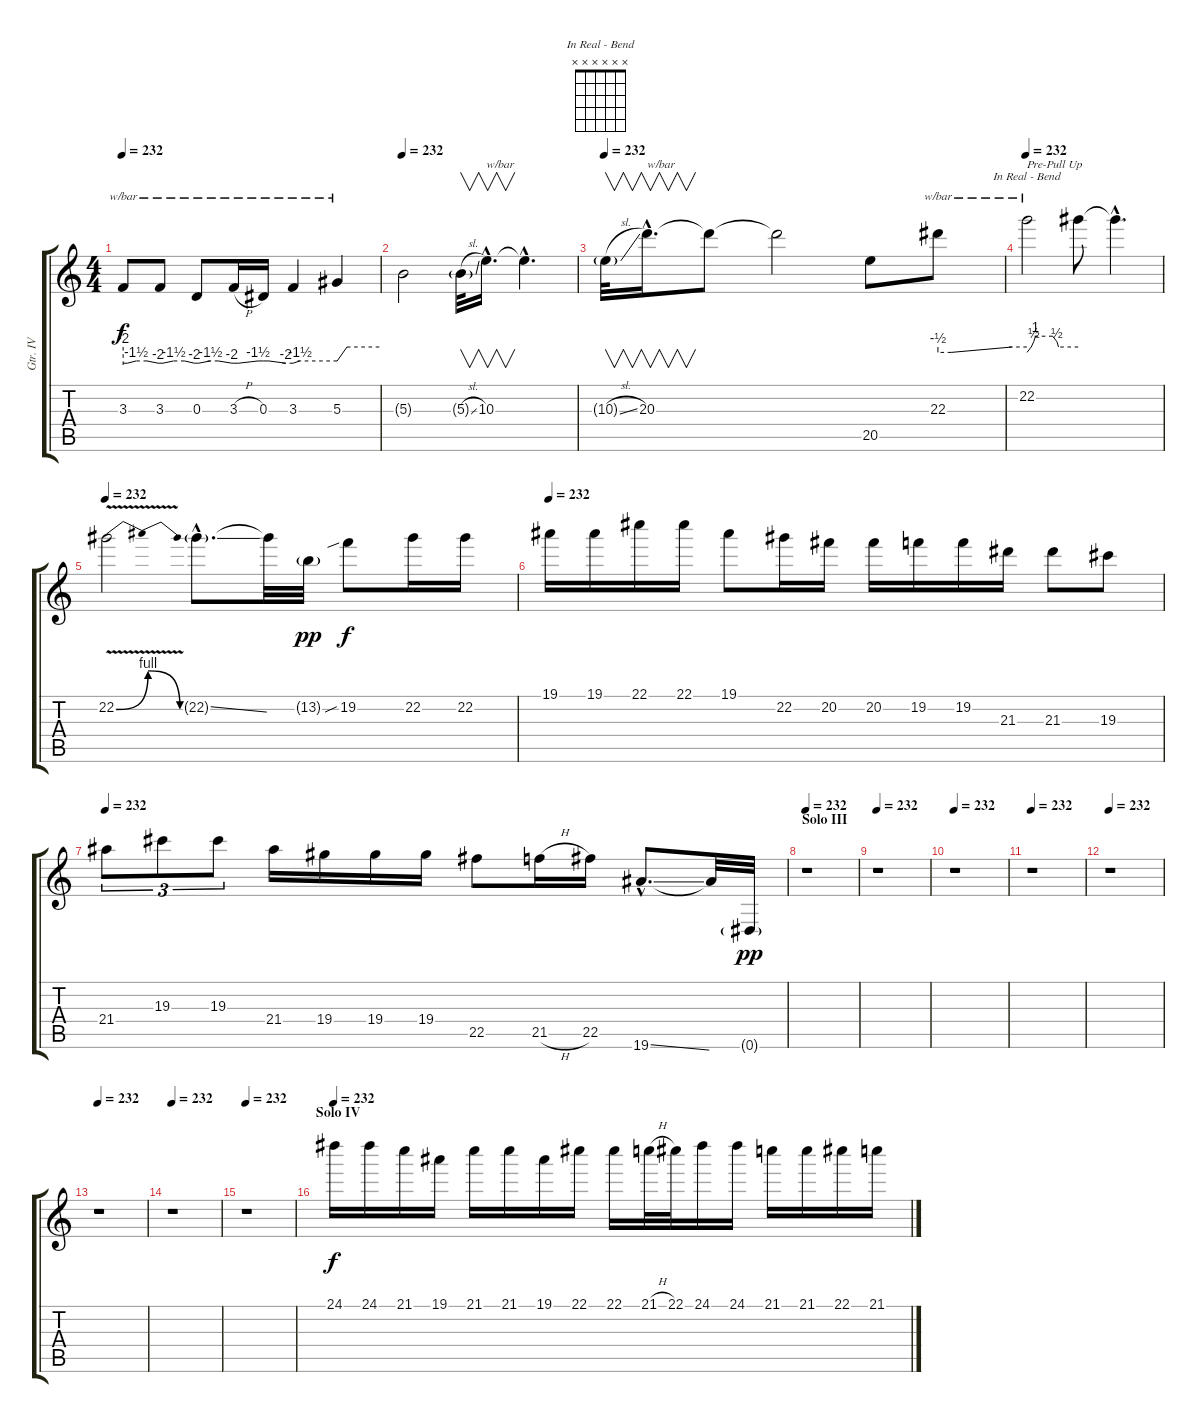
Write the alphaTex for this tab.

\track ("Gtr. IV" "Gtr. IV") {instrument overdrivenguitar}
\staff {score tabs}
\tuning (Eb4 Bb3 Gb3 Db3 Ab2 Eb2) {hide}
\chord ("In Real - Bend" x x x x x x) {firstfret 0}
\ts (4 4)
\tempo 232
\clef g2
\ks c
3.3.8{tbe (custom default 0 -8 7 -8 21 -6 39 -6 57 -8 60 -8) dy f} 3.3.8{tbe (custom default 0 -8 5 -8 22 -6 40 -6 56 -8 60 -8)} 0.3.8{tbe (custom default 0 -8 3 -8 22 -6 35 -6 57 -8 60 -8)} 3.3{h}.16{tbe (custom default 0 -8 10 -8 49 -6 60 -6)} 0.3.16{tbe (custom default 0 -6 11 -6 45 -8 60 -8)} 3.3.4{tbe (custom default 0 -8 9 -6 60 -6)} 5.3.4{tbe (custom default 0 -6 14 0 60 0)} |
\tempo 232
5.3{t}.2 5.3{sl g}.32{v} 10.3{hac}.16{v d txt "w/bar"} 10.3{hac t}.4{d} |
\tempo 232
10.3{sl g}.32{v} 20.3{hac}.16{v d txt "w/bar"} 20.3{t}.8 20.3{t}.2 20.5.8 22.3.8{tbe (custom default 0 -2 9 -2 50 0 60 0)} |
\tempo 232
22.2.2{tbe (custom default 0 -2 5 0 8 2 10 4 30 4 35 2 37 0 60 0) ch "In Real - Bend" txt "Pre-Pull Up"} 22.2{t}.8 22.2{hac t}.4{d} |
\tempo 232
22.2{be (bendrelease 0 0 5 4 57 4 60 0) v}.2 22.2{ss g hac}.8{d} 22.2{t}.32 13.2{g}.32{dy pp} 19.2{sib}.8{dy f} 22.2.16 22.2.16 |
\tempo 232
19.1.16 19.1.16 22.1.16 22.1.16 19.1.8 22.2.16 20.2.16 20.2.16 19.2.16 19.2.16 21.3.16 21.3.8 19.3.8 |
\tempo 232
21.4.8{tu (3 2)} 19.3.8{tu (3 2)} 19.3.8{tu (3 2)} 21.4.16 19.4.16 19.4.16 19.4.16 22.5.8 21.5{h}.16 22.5.16 19.6{ss hac}.8{d} 19.6{t}.32 0.6{g}.32{dy pp} |
\section ("" "Solo III")
\tempo 232
r.1 |
\tempo 232
r.1 |
\tempo 232
r.1 |
\tempo 232
r.1 |
\tempo 232
r.1 |
\tempo 232
r.1 |
\tempo 232
r.1 |
\tempo 232
r.1 |
\section ("" "Solo IV")
\tempo 232
24.1.16{dy f} 24.1.16 21.1.16 19.1.16 21.1.16 21.1.16 19.1.16 22.1.16 22.1.16 21.1{h}.32 22.1.32 24.1.16 24.1.16 21.1.16 21.1.16 22.1.16 21.1.16
